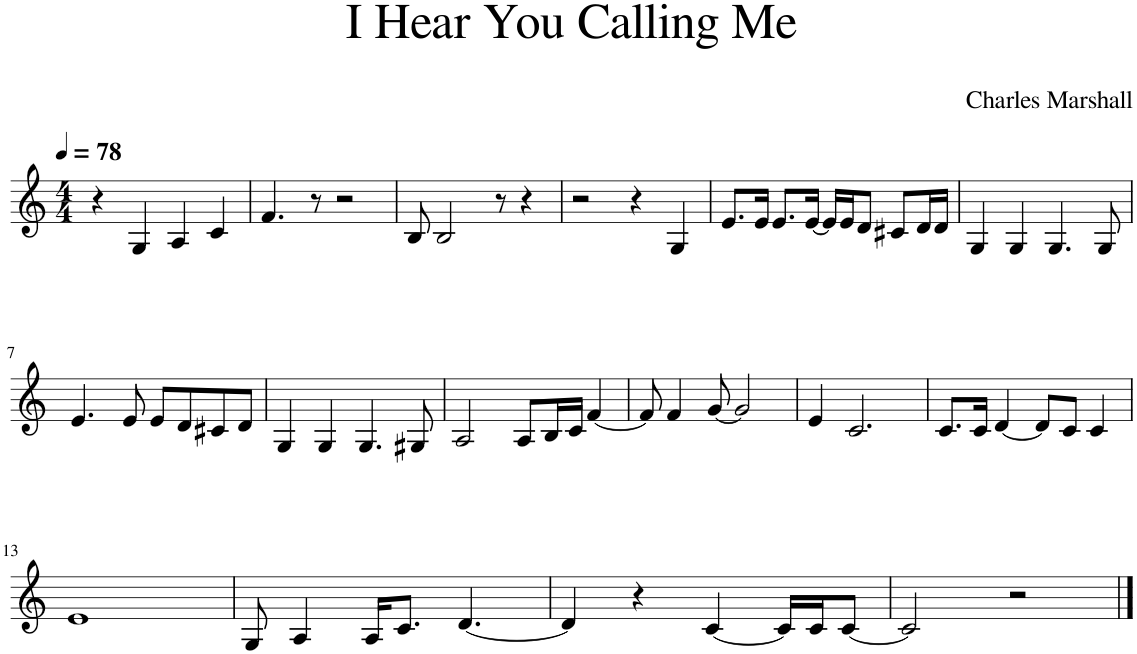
**kern
*part1
*staff1
*I"Piano
*I'Pno.
*clefG2
*k[]
*M4/4
*MM78
=1
4r
4G/
4A/
4c/
=2
4.f/
8r
2r
=3
8B/
2B/
8r
4r
=4
2r
4r
4G/
=5
8.e/L
16e/Jk
8.e/L
[16e/Jk
16e/LL]
16e/J
8d/J
8c#X/L
16d/L
16d/JJ
=6
4G/
4G/
4.G/
8G/
!!LO:LB:g=z
=7
4.e/
8e/
8e/L
8d/
8c#X/
8d/J
=8
4G/
4G/
4.G/
8G#X/
=9
2A/
8A/L
16B/L
16c/JJ
[4f/
=10
8f/]
4f/
[8g/
2g/]
=11
4e/
2.c/
=12
8.c/L
16c/Jk
[4d/
8d/L]
8c/J
4c/
!!LO:LB:g=z
=13
1e
=14
8G/
4A/
16A/KL
8.c/J
[4.d/
=15
4d/]
4r
[4c/
16c/LL]
16c/J
[8c/J
=16
2c/]
2r
==
*-
